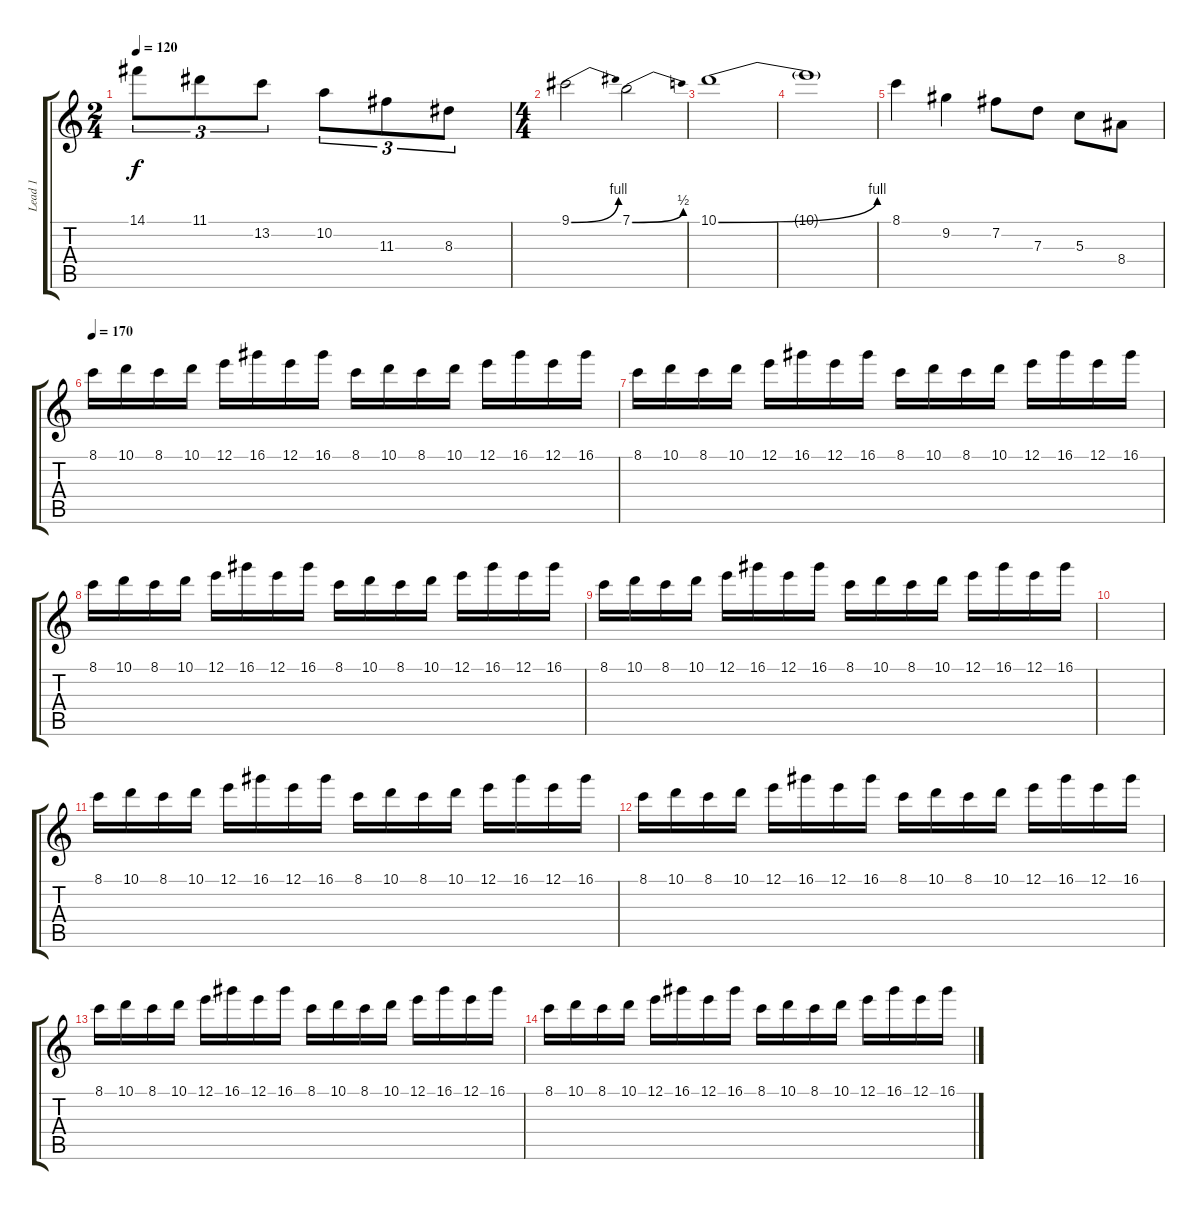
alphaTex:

\track ("Lead 1" "Lead 1") {instrument distortionguitar}
\staff {score tabs}
\tuning (E4 B3 G3 D3 A2 E2) {hide}
\ts (2 4)
\tempo 120
\clef g2
\ks c
14.1.8{tu (3 2) dy f} 11.1.8{tu (3 2)} 13.2.8{tu (3 2)} 10.2.8{tu (3 2)} 11.3.8{tu (3 2)} 8.3.8{tu (3 2)} |
\ts (4 4)
9.1{be (bend 0 0 60 4)}.2 7.1{be (bend 0 0 60 2)}.2 |
10.1{be (bend 0 0 60 4)}.1 |
10.1{t}.1 |
8.1.4 9.2.4 7.2.8 7.3.8 5.3.8 8.4.8 |
\tempo 170
8.1.16 10.1.16 8.1.16 10.1.16 12.1.16 16.1.16 12.1.16 16.1.16 8.1.16 10.1.16 8.1.16 10.1.16 12.1.16 16.1.16 12.1.16 16.1.16 |
8.1.16 10.1.16 8.1.16 10.1.16 12.1.16 16.1.16 12.1.16 16.1.16 8.1.16 10.1.16 8.1.16 10.1.16 12.1.16 16.1.16 12.1.16 16.1.16 |
8.1.16 10.1.16 8.1.16 10.1.16 12.1.16 16.1.16 12.1.16 16.1.16 8.1.16 10.1.16 8.1.16 10.1.16 12.1.16 16.1.16 12.1.16 16.1.16 |
8.1.16 10.1.16 8.1.16 10.1.16 12.1.16 16.1.16 12.1.16 16.1.16 8.1.16 10.1.16 8.1.16 10.1.16 12.1.16 16.1.16 12.1.16 16.1.16 |
|
8.1.16 10.1.16 8.1.16 10.1.16 12.1.16 16.1.16 12.1.16 16.1.16 8.1.16 10.1.16 8.1.16 10.1.16 12.1.16 16.1.16 12.1.16 16.1.16 |
8.1.16 10.1.16 8.1.16 10.1.16 12.1.16 16.1.16 12.1.16 16.1.16 8.1.16 10.1.16 8.1.16 10.1.16 12.1.16 16.1.16 12.1.16 16.1.16 |
8.1.16 10.1.16 8.1.16 10.1.16 12.1.16 16.1.16 12.1.16 16.1.16 8.1.16 10.1.16 8.1.16 10.1.16 12.1.16 16.1.16 12.1.16 16.1.16 |
8.1.16 10.1.16 8.1.16 10.1.16 12.1.16 16.1.16 12.1.16 16.1.16 8.1.16 10.1.16 8.1.16 10.1.16 12.1.16 16.1.16 12.1.16 16.1.16
